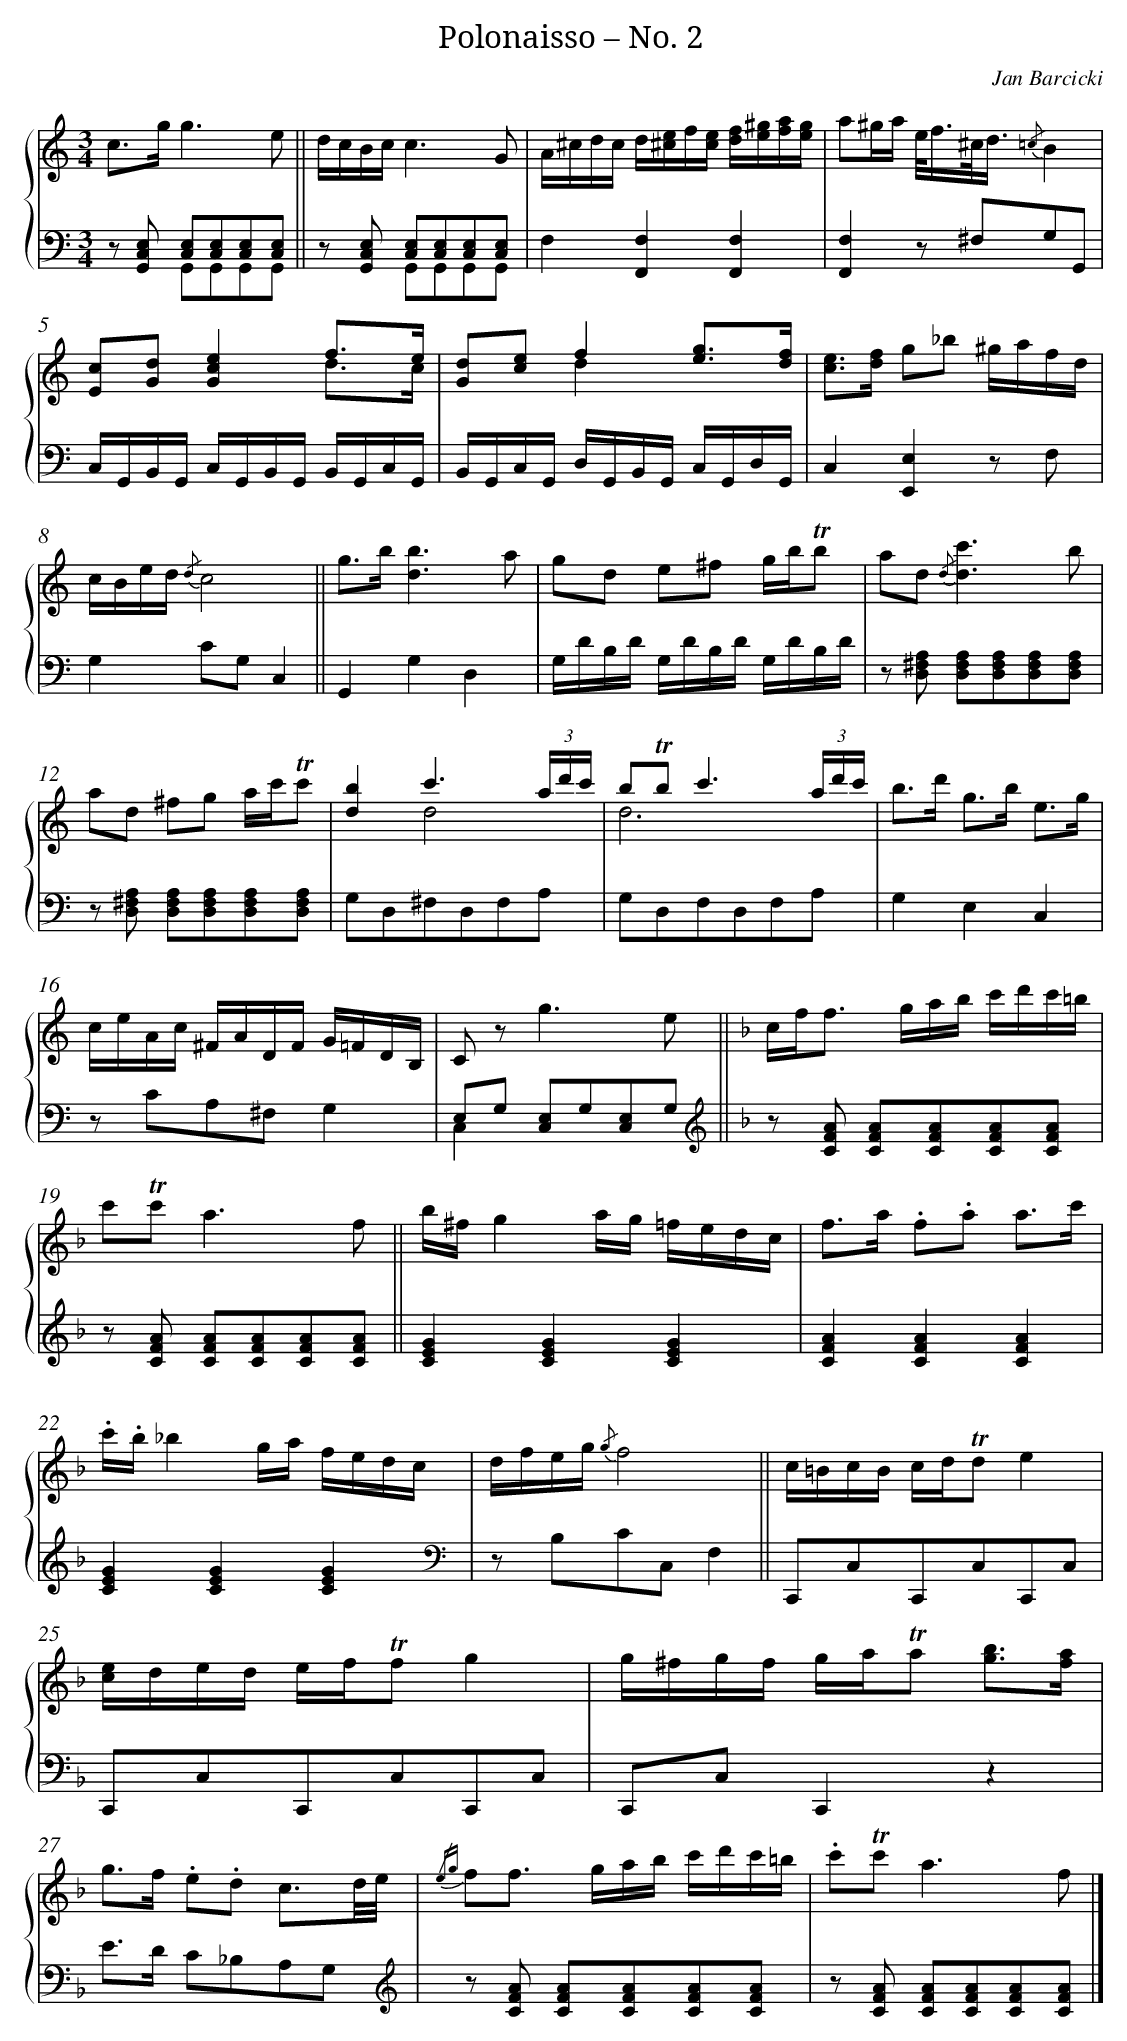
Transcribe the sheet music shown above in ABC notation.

X:1
T: Polonaisso – No. 2
C: Jan Barcicki
L: 1/8
M: 3/4
%%staves {1 2}
V: 1 clef=treble
V: 2 clef=bass
K: C
[V:1] c>gg3e ||
[V:2] z [E,C,G,,] [E,C,][E,C,][E,C,][E,C,] & x2G,,G,,G,,G,, ||
[V:1] d/c/B/c/c3G |
[V:2] z [E,C,G,,] [E,C,][E,C,][E,C,][E,C,] & x2G,,G,,G,,G,, |
[V:1] A/^c/d/c/ d/[e/^c/]f/[e/c/] [f/d/][^g/e/][a/f/][g/e/] |
[V:2] F,2[F,2F,,2][F,2F,,2] |
[V:1] a^g/a/ e/<f/^c/<d/ {/=c}B2 |
[V:2] [F,2F,,2]z ^F,G,G,, |
[V:1] [cE][dG][e2c2G2]f3/e/ & x4d3/c/ |
[V:2] C,/G,,/B,,/G,,/ C,/G,,/B,,/G,,/ B,,/G,,/C,/G,,/ |
[V:1] [dG][ec]f2[g3/e3/][f/d/] & x2d2x2 |
[V:2] B,,/G,,/C,/G,,/ D,/G,,/B,,/G,,/ C,/G,,/D,/G,,/ |
[V:1] [ec]>[fd] g_b ^g/a/f/d/ |
[V:2] C,2[E,2E,,2]z F, |
[V:1] c/B/e/d/ {/d}c4 ||
[V:2] G,2CG,C,2 ||
[V:1] g>b[b3d3]a |
[V:2] G,,2G,2D,2 |
[V:1] gd e^f g/b/!trill!b |
[V:2] G,/D/B,/D/ G,/D/B,/D/ G,/D/B,/D/ |
[V:1] ad2< {/d}[c'2d2]b |
[V:2] z [A,^F,D,] [A,F,D,][A,F,D,][A,F,D,][A,F,D,] |
[V:1] ad ^fg a/c'/!trill!c' |
[V:2] z [A,^F,D,] [A,F,D,][A,F,D,][A,F,D,][A,F,D,] |
[V:1] [b2d2]c'3(3a/d'/c'/ & x2d4 |
[V:2] G,D,^F,D,F,A, |
[V:1] b!trill!b2<c'2(3a/d'/c'/ & d6 |
[V:2] G,D,F,D,F,A, |
[V:1] b>d' g>b e3/g/ |
[V:2] G,2E,2C,2 |
[V:1] c/e/A/c/ ^F/A/D/F/ G/=F/D/B,/ |
[V:2] z CA,^F,G,2 |
[V:1] C z2<g2e ||
[V:2] E,G, [E,C,]G,[E,C,]G, & C,2x4 ||
[V:1]  [K:F] c/f<f g/a/b/ c'/d'/c'/=b/ |
[V:2]  [K:F] [K:clef=treble]z [AFC] [AFC][AFC][AFC][AFC] |
[V:1] c'!trill!c'2<a2f ||
[V:2] z [AFC] [AFC][AFC][AFC][AFC] ||
[V:1] b/^f/g2a/g/ =f/e/d/c/ |
[V:2] [G2E2C2][G2E2C2][G2E2C2] |
[V:1] f>a .f.a a3/c'/ |
[V:2] [A2F2C2][A2F2C2][A2F2C2] |
[V:1] .c'/.b/_b2g/a/ f/e/d/c/ |
[V:2] [G2E2C2][G2E2C2][G2E2C2] |
[V:1] d/f/e/g/ {/g}f4 ||
[V:2] [K:clef=bass]z B,CC,F,2 ||
[V:1] c/=B/c/B/ c/d/!trill!de2 |
[V:2] C,,C,C,,C,C,,C, |
[V:1] [e/c/]d/e/d/ e/f/!trill!fg2 |
[V:2] C,,C,C,,C,C,,C, |
[V:1] g/^f/g/f/ g/a/!trill!a [b3/g3/][a/f/] |
[V:2] C,,C,C,,2z2 |
[V:1] g>f .e.d c3/d//e// |
[V:2] E>D C_B,A,G, |
[V:1] {/eg} ff> ga/b/ c'/d'/c'/=b/ |
[V:2] [K:clef=treble]z [AFC] [AFC][AFC][AFC][AFC] |
[V:1] .c'!trill!c'2<a2f |]
[V:2] z [AFC] [AFC][AFC][AFC][AFC] |]
